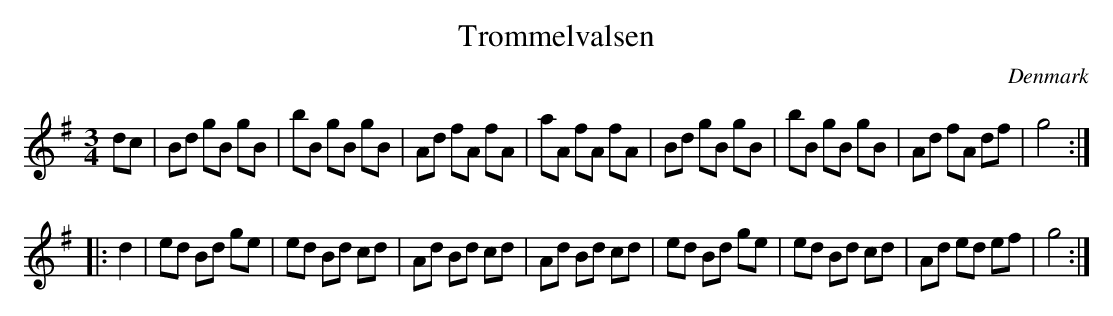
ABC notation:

X:1
T:Trommelvalsen
O:Denmark
M:3/4
K:G
dc |\
Bd gB gB | bB gB gB | Ad fA fA | aA fA fA |\
Bd gB gB | bB gB gB | Ad fA df | g4 :|*
|: d2 |\
ed Bd ge | ed Bd cd | Ad Bd cd | Ad Bd cd |\
ed Bd ge | ed Bd cd | Ad ed ef | g4 :|**
